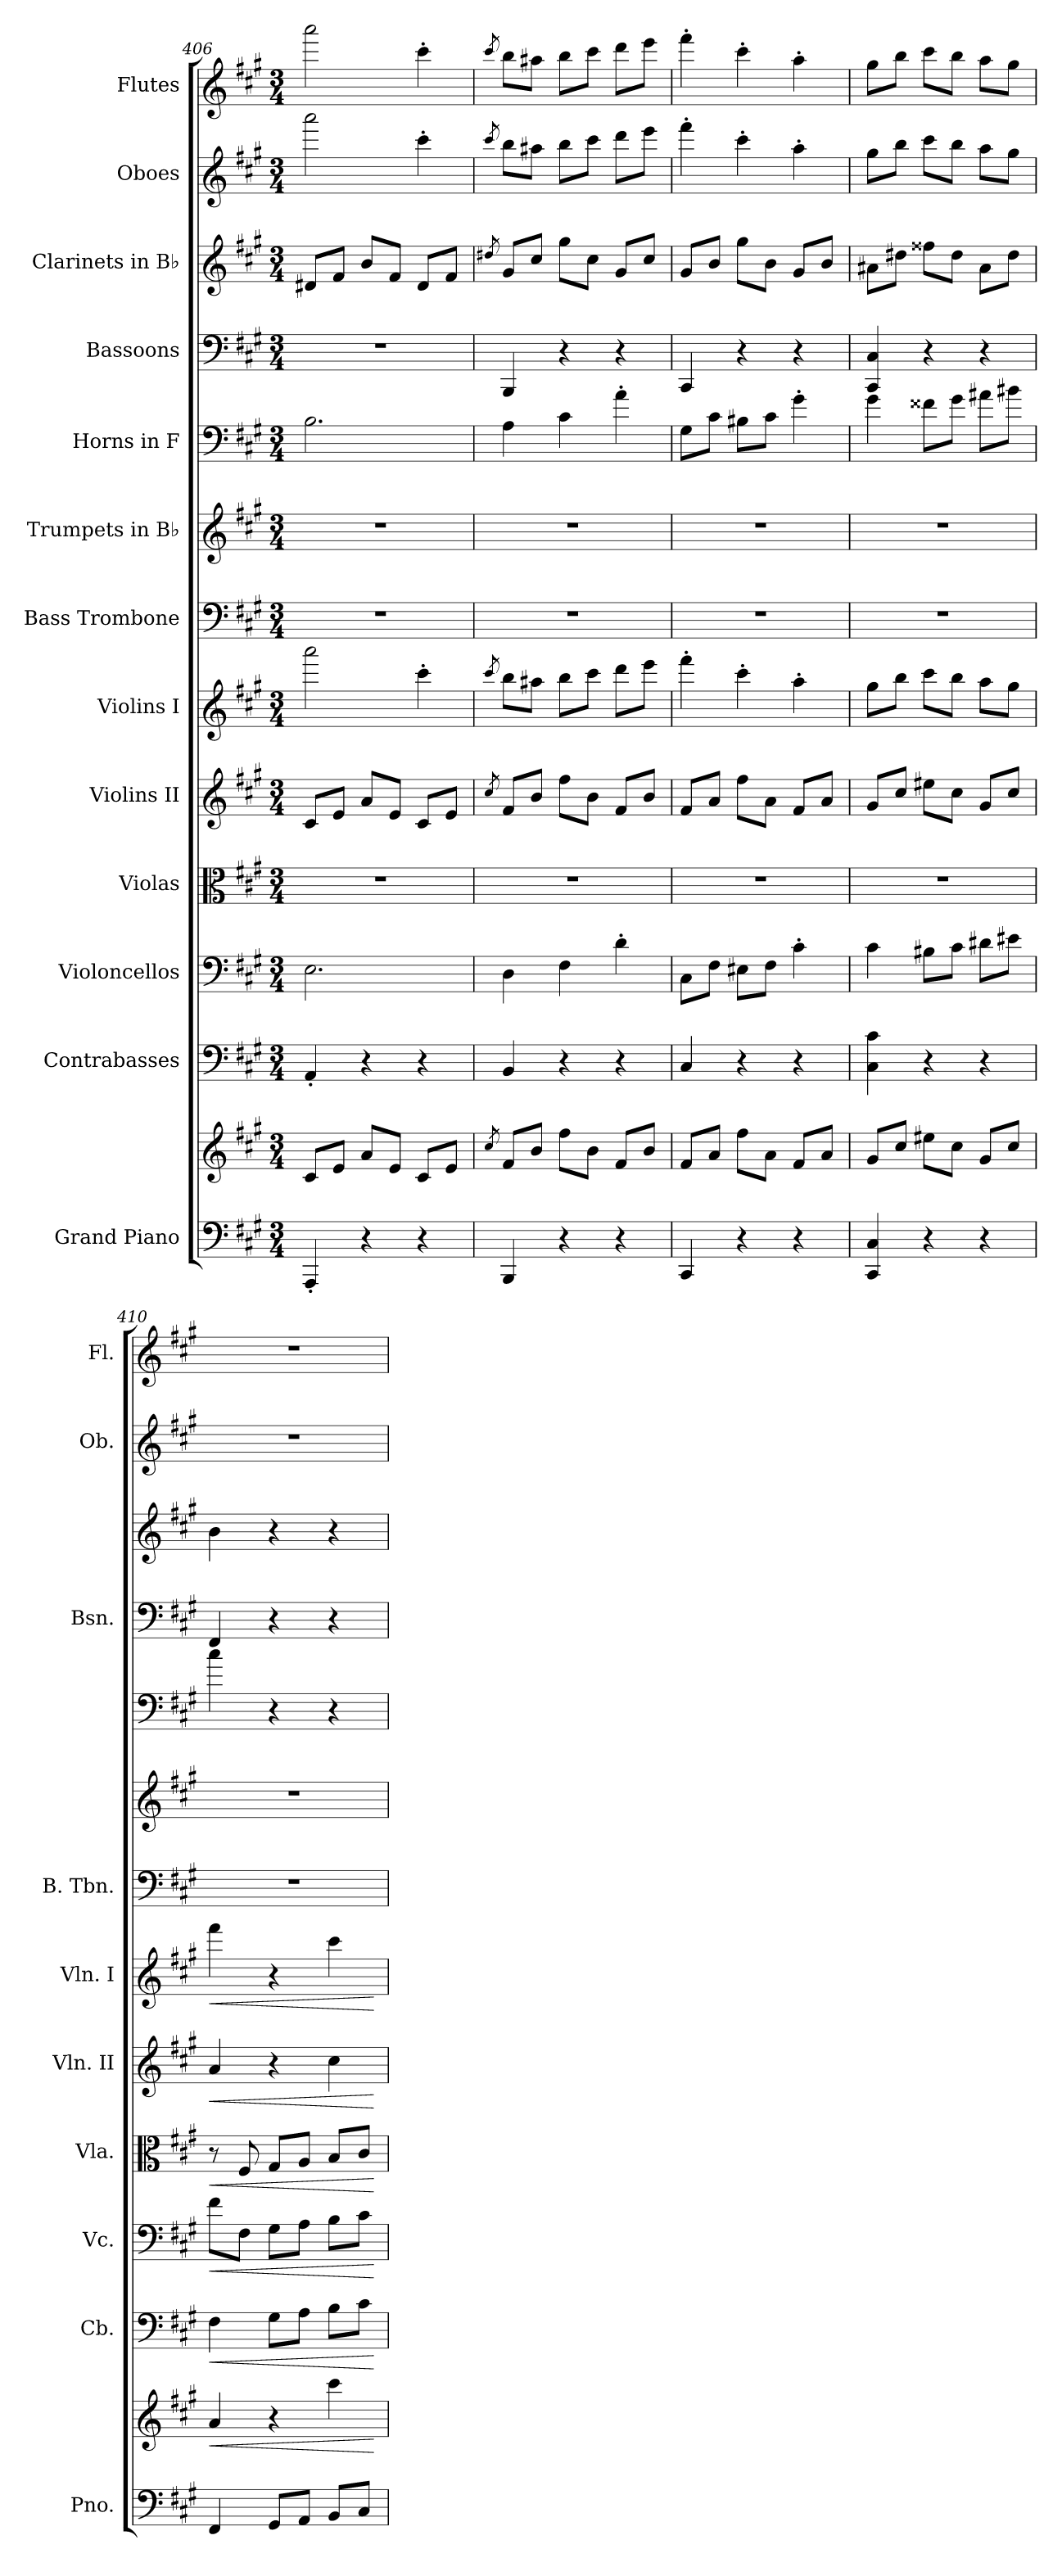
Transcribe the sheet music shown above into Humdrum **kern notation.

**kern	**kern	**dynam	**kern	**dynam	**kern	**dynam	**kern	**dynam	**kern	**dynam	**kern	**dynam	**kern	**kern	**kern	**kern	**kern	**kern	**kern
*part13	*part13	*part13	*part12	*part12	*part11	*part11	*part10	*part10	*part9	*part9	*part8	*part8	*part7	*part6	*part5	*part4	*part3	*part2	*part1
*staff14	*staff13	*staff13/14	*staff12	*staff12	*staff11	*staff11	*staff10	*staff10	*staff9	*staff9	*staff8	*staff8	*staff7	*staff6	*staff5	*staff4	*staff3	*staff2	*staff1
*I"Grand Piano	*	*	*I"Contrabasses	*	*I"Violoncellos	*	*I"Violas	*	*I"Violins II	*	*I"Violins I	*	*I"Bass Trombone	*I"Trumpets in B♭	*I"Horns in F	*I"Bassoons	*I"Clarinets in B♭	*I"Oboes	*I"Flutes
*I'Pno.	*	*	*I'Cb.	*	*I'Vc.	*	*I'Vla.	*	*I'Vln. II	*	*I'Vln. I	*	*I'B. Tbn.	*	*	*I'Bsn.	*	*I'Ob.	*I'Fl.
*clefF4	*clefG2	*	*clefF4	*	*clefF4	*	*clefC3	*	*clefG2	*	*clefG2	*	*clefF4	*clefG2	*clefF4	*clefF4	*clefG2	*clefG2	*clefG2
*	*	*	*ITrd7c12	*	*	*	*	*	*	*	*	*	*	*ITrd1c2	*ITrd4c7	*	*ITrd1c2	*	*
*k[f#c#g#]	*k[f#c#g#]	*	*k[f#c#g#]	*	*k[f#c#g#]	*	*k[f#c#g#]	*	*k[f#c#g#]	*	*k[f#c#g#]	*	*k[f#c#g#]	*k[f#]	*k[f#c#]	*k[f#c#g#]	*k[f#]	*k[f#c#g#]	*k[f#c#g#]
*M3/4	*M3/4	*	*M3/4	*	*M3/4	*	*M3/4	*	*M3/4	*	*M3/4	*	*M3/4	*M3/4	*M3/4	*M3/4	*M3/4	*M3/4	*M3/4
=406	=406	=406	=406	=406	=406	=406	=406	=406	=406	=406	=406	=406	=406	=406	=406	=406	=406	=406	=406
4AAA'/	8c#/L	.	4AAA'/	.	2.E\	.	2.r	.	8c#/L	.	2aaa\	.	2.r	2.r	2.E\	2.r	8c#X/L	2aaa\	2aaa\
.	8e/J	.	.	.	.	.	.	.	8e/J	.	.	.	.	.	.	.	8e/J	.	.
4r	8a/L	.	4r	.	.	.	.	.	8a/L	.	.	.	.	.	.	.	8a/L	.	.
.	8e/J	.	.	.	.	.	.	.	8e/J	.	.	.	.	.	.	.	8e/J	.	.
4r	8c#/L	.	4r	.	.	.	.	.	8c#/L	.	4ccc#'\	.	.	.	.	.	8c#/L	4ccc#'\	4ccc#'\
.	8e/J	.	.	.	.	.	.	.	8e/J	.	.	.	.	.	.	.	8e/J	.	.
=407	=407	=407	=407	=407	=407	=407	=407	=407	=407	=407	=407	=407	=407	=407	=407	=407	=407	=407	=407
.	8qcc#/	.	.	.	.	.	.	.	8qcc#/	.	8qccc#/	.	.	.	.	.	8qcc#X/	8qccc#/	8qccc#/
4BBB/	8f#/L	.	4BBB/	.	4D\	.	2.r	.	8f#/L	.	8bb\L	.	2.r	2.r	4D\	4BBB/	8f#/L	8bb\L	8bb\L
.	8b/J	.	.	.	.	.	.	.	8b/J	.	8aa#X\J	.	.	.	.	.	8b/J	8aa#X\J	8aa#X\J
4r	8ff#\L	.	4r	.	4F#\	.	.	.	8ff#\L	.	8bb\L	.	.	.	4F#\	4r	8ff#\L	8bb\L	8bb\L
.	8b\J	.	.	.	.	.	.	.	8b\J	.	8ccc#\J	.	.	.	.	.	8b\J	8ccc#\J	8ccc#\J
4r	8f#/L	.	4r	.	4d'\	.	.	.	8f#/L	.	8ddd\L	.	.	.	4d'\	4r	8f#/L	8ddd\L	8ddd\L
.	8b/J	.	.	.	.	.	.	.	8b/J	.	8eee\J	.	.	.	.	.	8b/J	8eee\J	8eee\J
!!LO:PB:g=z
=408	=408	=408	=408	=408	=408	=408	=408	=408	=408	=408	=408	=408	=408	=408	=408	=408	=408	=408	=408
4CC#/	8f#/L	.	4CC#/	.	8C#\L	.	2.r	.	8f#/L	.	4fff#'\	.	2.r	2.r	8C#\L	4CC#/	8f#/L	4fff#'\	4fff#'\
.	8a/J	.	.	.	8F#\J	.	.	.	8a/J	.	.	.	.	.	8F#\J	.	8a/J	.	.
4r	8ff#\L	.	4r	.	8E#X\L	.	.	.	8ff#\L	.	4ccc#'\	.	.	.	8E#X\L	4r	8ff#\L	4ccc#'\	4ccc#'\
.	8a\J	.	.	.	8F#\J	.	.	.	8a\J	.	.	.	.	.	8F#\J	.	8a\J	.	.
4r	8f#/L	.	4r	.	4c#'\	.	.	.	8f#/L	.	4aa'\	.	.	.	4c#'\	4r	8f#/L	4aa'\	4aa'\
.	8a/J	.	.	.	.	.	.	.	8a/J	.	.	.	.	.	.	.	8a/J	.	.
=409	=409	=409	=409	=409	=409	=409	=409	=409	=409	=409	=409	=409	=409	=409	=409	=409	=409	=409	=409
4CC#/ 4C#/	8g#/L	.	4CC#\ 4C#\	.	4c#\	.	2.r	.	8g#/L	.	8gg#\L	.	2.r	2.r	4c#\	4CC#/ 4C#/	8g#X\L	8gg#\L	8gg#\L
.	8cc#/J	.	.	.	.	.	.	.	8cc#/J	.	8bb\J	.	.	.	.	.	8cc#X\J	8bb\J	8bb\J
4r	8ee#X\L	.	4r	.	8B#X\L	.	.	.	8ee#X\L	.	8ccc#\L	.	.	.	8B#X\L	4r	8ee#X\L	8ccc#\L	8ccc#\L
.	8cc#\J	.	.	.	8c#\J	.	.	.	8cc#\J	.	8bb\J	.	.	.	8c#\J	.	8cc#\J	8bb\J	8bb\J
4r	8g#/L	.	4r	.	8d#X\L	.	.	.	8g#/L	.	8aa\L	.	.	.	8d#X\L	4r	8g#\L	8aa\L	8aa\L
.	8cc#/J	.	.	.	8e#X\J	.	.	.	8cc#/J	.	8gg#\J	.	.	.	8e#X\J	.	8cc#\J	8gg#\J	8gg#\J
=410	=410	=410	=410	=410	=410	=410	=410	=410	=410	=410	=410	=410	=410	=410	=410	=410	=410	=410	=410
!	!	!LO:HP:b	!	!LO:HP:b	!	!LO:HP:b	!	!LO:HP:b	!	!LO:HP:b	!	!LO:HP:b	!	!	!	!	!	!	!
4FF#/	4a/	<	4FF#\	<	8f#\L	<	8r	<	4a/	<	4fff#\	<	2.r	2.r	4f#\	4FF#/	4a\	2.r	2.r
.	.	.	.	.	8F#\J	.	8F#/	.	.	.	.	.	.	.	.	.	.	.	.
8GG#/L	4r	.	8GG#\L	.	8G#\L	.	8G#/L	.	4r	.	4r	.	.	.	4r	4r	4r	.	.
8AA/J	.	.	8AA\J	.	8A\J	.	8A/J	.	.	.	.	.	.	.	.	.	.	.	.
8BB/L	4ccc#\	.	8BB\L	.	8B\L	.	8B/L	.	4cc#\	.	4ccc#\	.	.	.	4r	4r	4r	.	.
8C#/J	.	.	8C#\J	.	8c#\J	.	8c#/J	.	.	.	.	.	.	.	.	.	.	.	.
.	.	[	.	[	.	[	.	[	.	[	.	[	.	.	.	.	.	.	.
=	=	=	=	=	=	=	=	=	=	=	=	=	=	=	=	=	=	=	=
*-	*-	*-	*-	*-	*-	*-	*-	*-	*-	*-	*-	*-	*-	*-	*-	*-	*-	*-	*-
